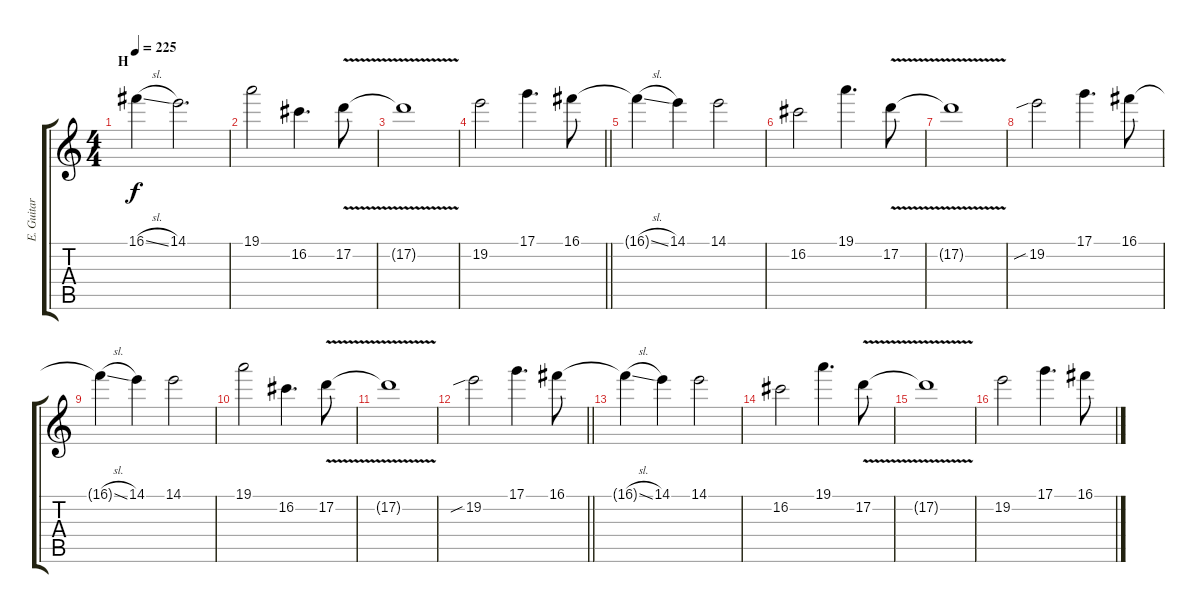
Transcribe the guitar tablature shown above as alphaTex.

\track ("E. Guitar III" "E. Guitar ") {instrument overdrivenguitar}
\staff {score tabs}
\tuning (D4 A3 F3 C3 G2 C2) {hide}
\ts (4 4)
\section ("" "H")
\tempo 225
\clef g2
\ks c
16.1{sl t}.4{dy f} 14.1.2{d} |
19.1.2 16.2.4{d} 17.2{v}.8 |
17.2{t}.1 |
\barLineRight lightlight
19.2.2 17.1.4{d} 16.1.8 |
16.1{sl t}.4 14.1.4 14.1.2 |
16.2.2 19.1.4{d} 17.2{v}.8 |
17.2{t}.1 |
19.2{sib}.2{instrument overdrivenguitar} 17.1.4{d} 16.1.8 |
16.1{sl t}.4 14.1.4 14.1.2 |
19.1.2 16.2.4{d} 17.2{v}.8 |
17.2{t}.1 |
\barLineRight lightlight
19.2{sib}.2 17.1.4{d} 16.1.8 |
16.1{sl t}.4 14.1.4 14.1.2 |
16.2.2 19.1.4{d} 17.2{v}.8 |
17.2{t}.1 |
19.2.2 17.1.4{d} 16.1.8
